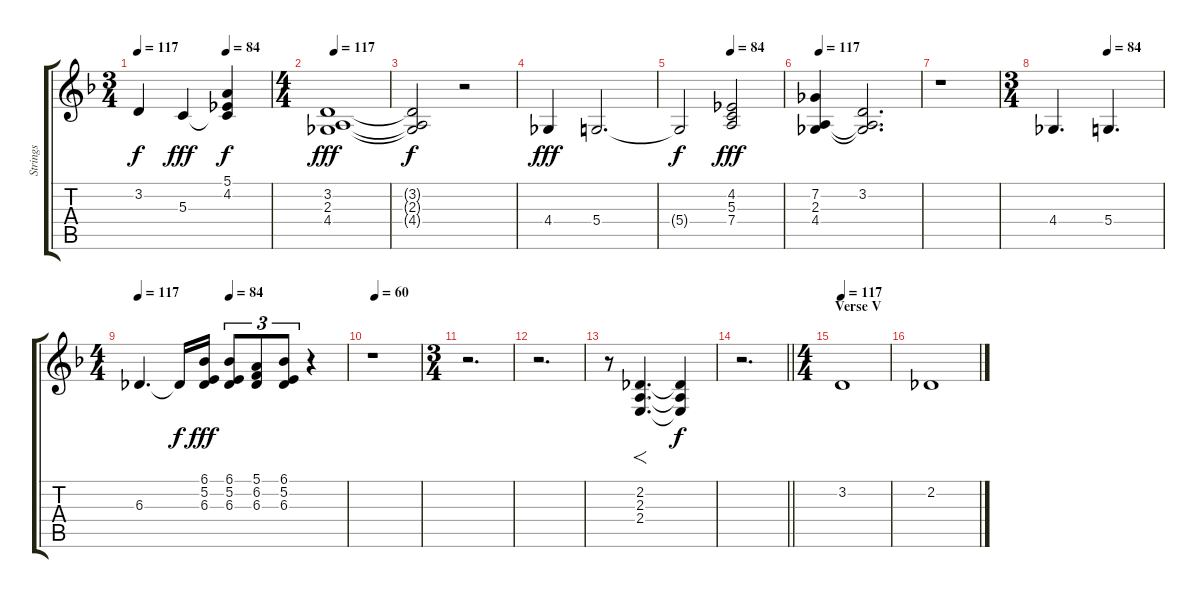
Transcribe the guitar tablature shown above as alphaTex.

\track ("Strings" "Strings") {instrument stringensemble1}
\staff {score tabs}
\tuning (E4 B3 G3 D3 A2 E2) {hide}
\ts (3 4)
\tempo 117
\tempo (84 0.6663194444444445)
\clef g2
\ks f
3.2{t}.4{dy f} 5.3.4{dy fff} (5.1 4.2 5.3{t}).4{dy f} |
\ts (4 4)
\tempo 117
(3.2 2.3 4.4).1{dy fff} |
(3.2{t} 2.3{t} 4.4{t}).2{dy f} r.2 |
4.4.4{dy fff} 5.4.2{d} |
\tempo (84 0.5)
5.4{t}.2{dy f} (4.2 5.3 7.4).2{dy fff} |
\tempo 117
(7.2 2.3 4.4).4 (3.2 2.3{t} 4.4{t}).2{d} |
r.1 |
\ts (3 4)
\tempo (84 0.5)
4.4.4{d} 5.4.4{d} |
\ts (4 4)
\tempo 117
\tempo (84 0.4375)
6.3.4{d} 6.3{t}.16{dy f} (6.1 5.2 6.3).16{dy fff} (6.1 5.2 6.3).8{tu (3 2)} (5.1 6.2 6.3).8{tu (3 2)} (6.1 5.2 6.3).8{tu (3 2)} r.4 |
\tempo (60 0.0625)
r.1 |
\ts (3 4)
r.2{d} |
r.2{d} |
r.8 (2.2 2.3 2.4).4{f d} (2.2{t} 2.3{t} 2.4{t}).4{dy f} |
\barLineRight lightlight
r.2{d} |
\ts (4 4)
\section ("" "Verse V")
\tempo 117
3.2.1 |
2.2.1
